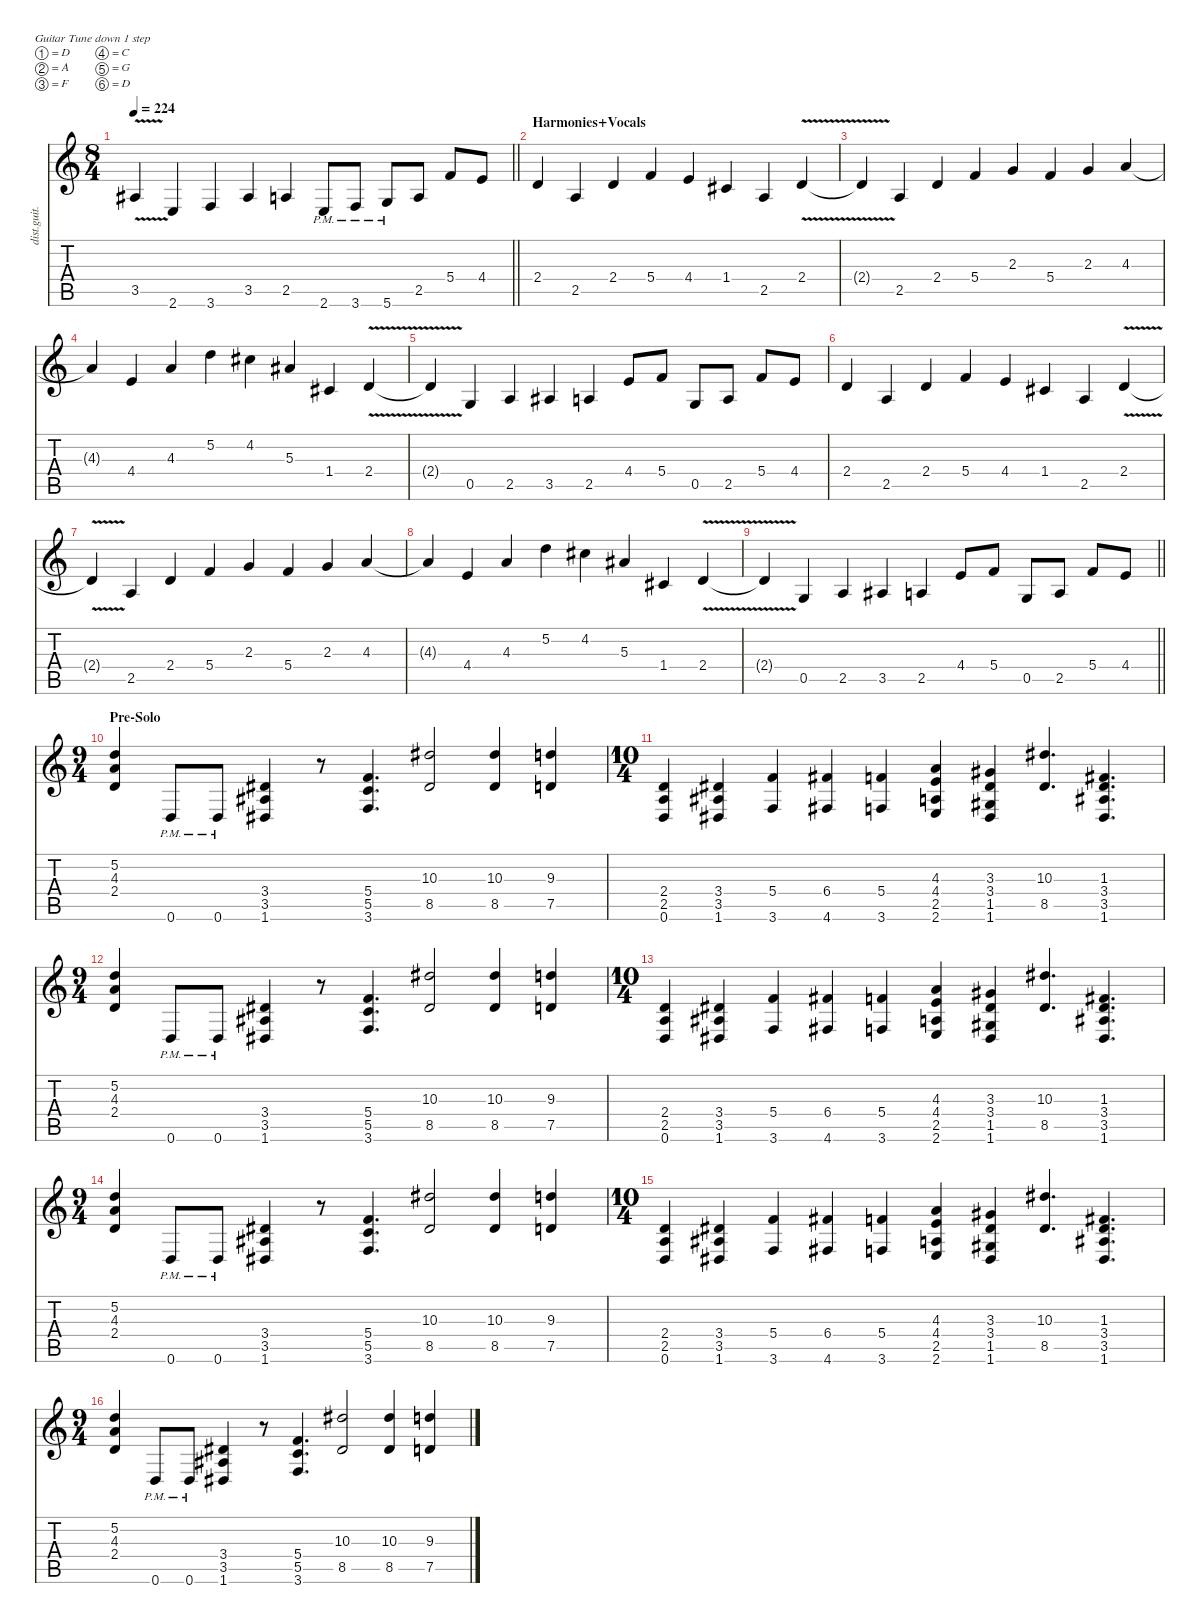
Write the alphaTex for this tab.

\defaultSystemsLayout 4
\hideDynamics
\bracketExtendMode nobrackets
\otherSystemsTrackNameOrientation horizontal
\track ("Right Guitar" "dist.guit.") {instrument distortionguitar}
\staff {score tabs}
\tuning (D4 A3 F3 C3 G2 D2)
\ts (8 4)
\tempo 224
\clef g2
\barLineRight lightlight
\ks c
3.5{v t acc #}.4{dy f beam Up} 2.6.4{beam Up} 3.6.4{beam Up} 3.5{acc #}.4{beam Up} 2.5.4{beam Up} 2.6{pm}.8{beam Up} 3.6{pm}.8{beam Up} 5.6{pm}.8{beam Up} 2.5.8{beam Up} 5.4.8{beam Up} 4.4.8{beam Up} |
\section ("" "Harmonies+Vocals")
2.4.4{beam Up} 2.5.4{beam Up} 2.4.4{beam Up} 5.4.4{beam Up} 4.4.4{beam Up} 1.4{acc #}.4{beam Up} 2.5.4{beam Up} 2.4{v}.4{beam Up} |
2.4{v t}.4{beam Up} 2.5.4{beam Up} 2.4.4{beam Up} 5.4.4{beam Up} 2.3.4{beam Up} 5.4.4{beam Up} 2.3.4{beam Up} 4.3.4{beam Up} |
4.3{t}.4{beam Up} 4.4.4{beam Up} 4.3.4{beam Up} 5.2.4{beam Down} 4.2{acc #}.4{beam Down} 5.3{acc #}.4{beam Up} 1.4{acc #}.4{beam Up} 2.4{v}.4{beam Up} |
2.4{v t}.4{beam Up} 0.5.4{beam Up} 2.5.4{beam Up} 3.5{acc #}.4{beam Up} 2.5.4{beam Up} 4.4.8{beam Up} 5.4.8{beam Up} 0.5.8{beam Up} 2.5.8{beam Up} 5.4.8{beam Up} 4.4.8{beam Up} |
2.4.4{beam Up} 2.5.4{beam Up} 2.4.4{beam Up} 5.4.4{beam Up} 4.4.4{beam Up} 1.4{acc #}.4{beam Up} 2.5.4{beam Up} 2.4{v}.4{beam Up} |
2.4{v t}.4{beam Up} 2.5.4{beam Up} 2.4.4{beam Up} 5.4.4{beam Up} 2.3.4{beam Up} 5.4.4{beam Up} 2.3.4{beam Up} 4.3.4{beam Up} |
4.3{t}.4{beam Up} 4.4.4{beam Up} 4.3.4{beam Up} 5.2.4{beam Down} 4.2{acc #}.4{beam Down} 5.3{acc #}.4{beam Up} 1.4{acc #}.4{beam Up} 2.4{v}.4{beam Up} |
\barLineRight lightlight
2.4{v t}.4{beam Up} 0.5.4{beam Up} 2.5.4{beam Up} 3.5{acc #}.4{beam Up} 2.5.4{beam Up} 4.4.8{beam Up} 5.4.8{beam Up} 0.5.8{beam Up} 2.5.8{beam Up} 5.4.8{beam Up} 4.4.8{beam Up} |
\ts (9 4)
\beaming (8 6 6 6)
\section ("" "Pre-Solo")
(5.2 4.3 2.4).4{beam Up} 0.6{pm}.8{beam Up} 0.6{pm}.8{beam Up} (3.4{acc #} 3.5{acc #} 1.6{acc #}).4{beam Up} r.8{beam Up} (5.4 5.5 3.6).4{d beam Up} (10.3{acc #} 8.5{acc #}).2{beam Up} (10.3{acc #} 8.5{acc #}).4{beam Up} (9.3 7.5).4{beam Up} |
\ts (10 4)
\beaming (8 6 6 6 2)
(2.4 2.5 0.6).4{beam Up} (3.4{acc #} 3.5{acc #} 1.6{acc #}).4{beam Up} (5.4 3.6).4{beam Up} (6.4{acc #} 4.6{acc #}).4{beam Up} (5.4 3.6).4{beam Up} (4.3 4.4 2.5 2.6).4{beam Up} (3.3{acc #} 3.4{acc #} 1.5{acc #} 1.6{acc #}).4{beam Up} (10.3{acc #} 8.5{acc #}).4{d beam Up} (1.3{acc #} 3.4{acc #} 3.5{acc #} 1.6{acc #}).4{d beam Up} |
\ts (9 4)
\beaming (8 6 6 6)
(5.2 4.3 2.4).4{beam Up} 0.6{pm}.8{beam Up} 0.6{pm}.8{beam Up} (3.4{acc #} 3.5{acc #} 1.6{acc #}).4{beam Up} r.8{beam Up} (5.4 5.5 3.6).4{d beam Up} (10.3{acc #} 8.5{acc #}).2{beam Up} (10.3{acc #} 8.5{acc #}).4{beam Up} (9.3 7.5).4{beam Up} |
\ts (10 4)
\beaming (8 6 6 6 2)
(2.4 2.5 0.6).4{beam Up} (3.4{acc #} 3.5{acc #} 1.6{acc #}).4{beam Up} (5.4 3.6).4{beam Up} (6.4{acc #} 4.6{acc #}).4{beam Up} (5.4 3.6).4{beam Up} (4.3 4.4 2.5 2.6).4{beam Up} (3.3{acc #} 3.4{acc #} 1.5{acc #} 1.6{acc #}).4{beam Up} (10.3{acc #} 8.5{acc #}).4{d beam Up} (1.3{acc #} 3.4{acc #} 3.5{acc #} 1.6{acc #}).4{d beam Up} |
\ts (9 4)
\beaming (8 6 4 8)
(5.2 4.3 2.4).4{beam Up} 0.6{pm}.8{beam Up} 0.6{pm}.8{beam Up} (3.4{acc #} 3.5{acc #} 1.6{acc #}).4{beam Up} r.8{beam Up} (5.4 5.5 3.6).4{d beam Up} (10.3{acc #} 8.5{acc #}).2{beam Up} (10.3{acc #} 8.5{acc #}).4{beam Up} (9.3 7.5).4{beam Up} |
\ts (10 4)
\beaming (8 6 4 10)
(2.4 2.5 0.6).4{beam Up} (3.4{acc #} 3.5{acc #} 1.6{acc #}).4{beam Up} (5.4 3.6).4{beam Up} (6.4{acc #} 4.6{acc #}).4{beam Up} (5.4 3.6).4{beam Up} (4.3 4.4 2.5 2.6).4{beam Up} (3.3{acc #} 3.4{acc #} 1.5{acc #} 1.6{acc #}).4{beam Up} (10.3{acc #} 8.5{acc #}).4{d beam Up} (1.3{acc #} 3.4{acc #} 3.5{acc #} 1.6{acc #}).4{d beam Up} |
\ts (9 4)
\beaming (8 6 4 8)
(5.2 4.3 2.4).4{beam Up} 0.6{pm}.8{beam Up} 0.6{pm}.8{beam Up} (3.4{acc #} 3.5{acc #} 1.6{acc #}).4{beam Up} r.8{beam Up} (5.4 5.5 3.6).4{d beam Up} (10.3{acc #} 8.5{acc #}).2{beam Up} (10.3{acc #} 8.5{acc #}).4{beam Up} (9.3 7.5).4{beam Up}
